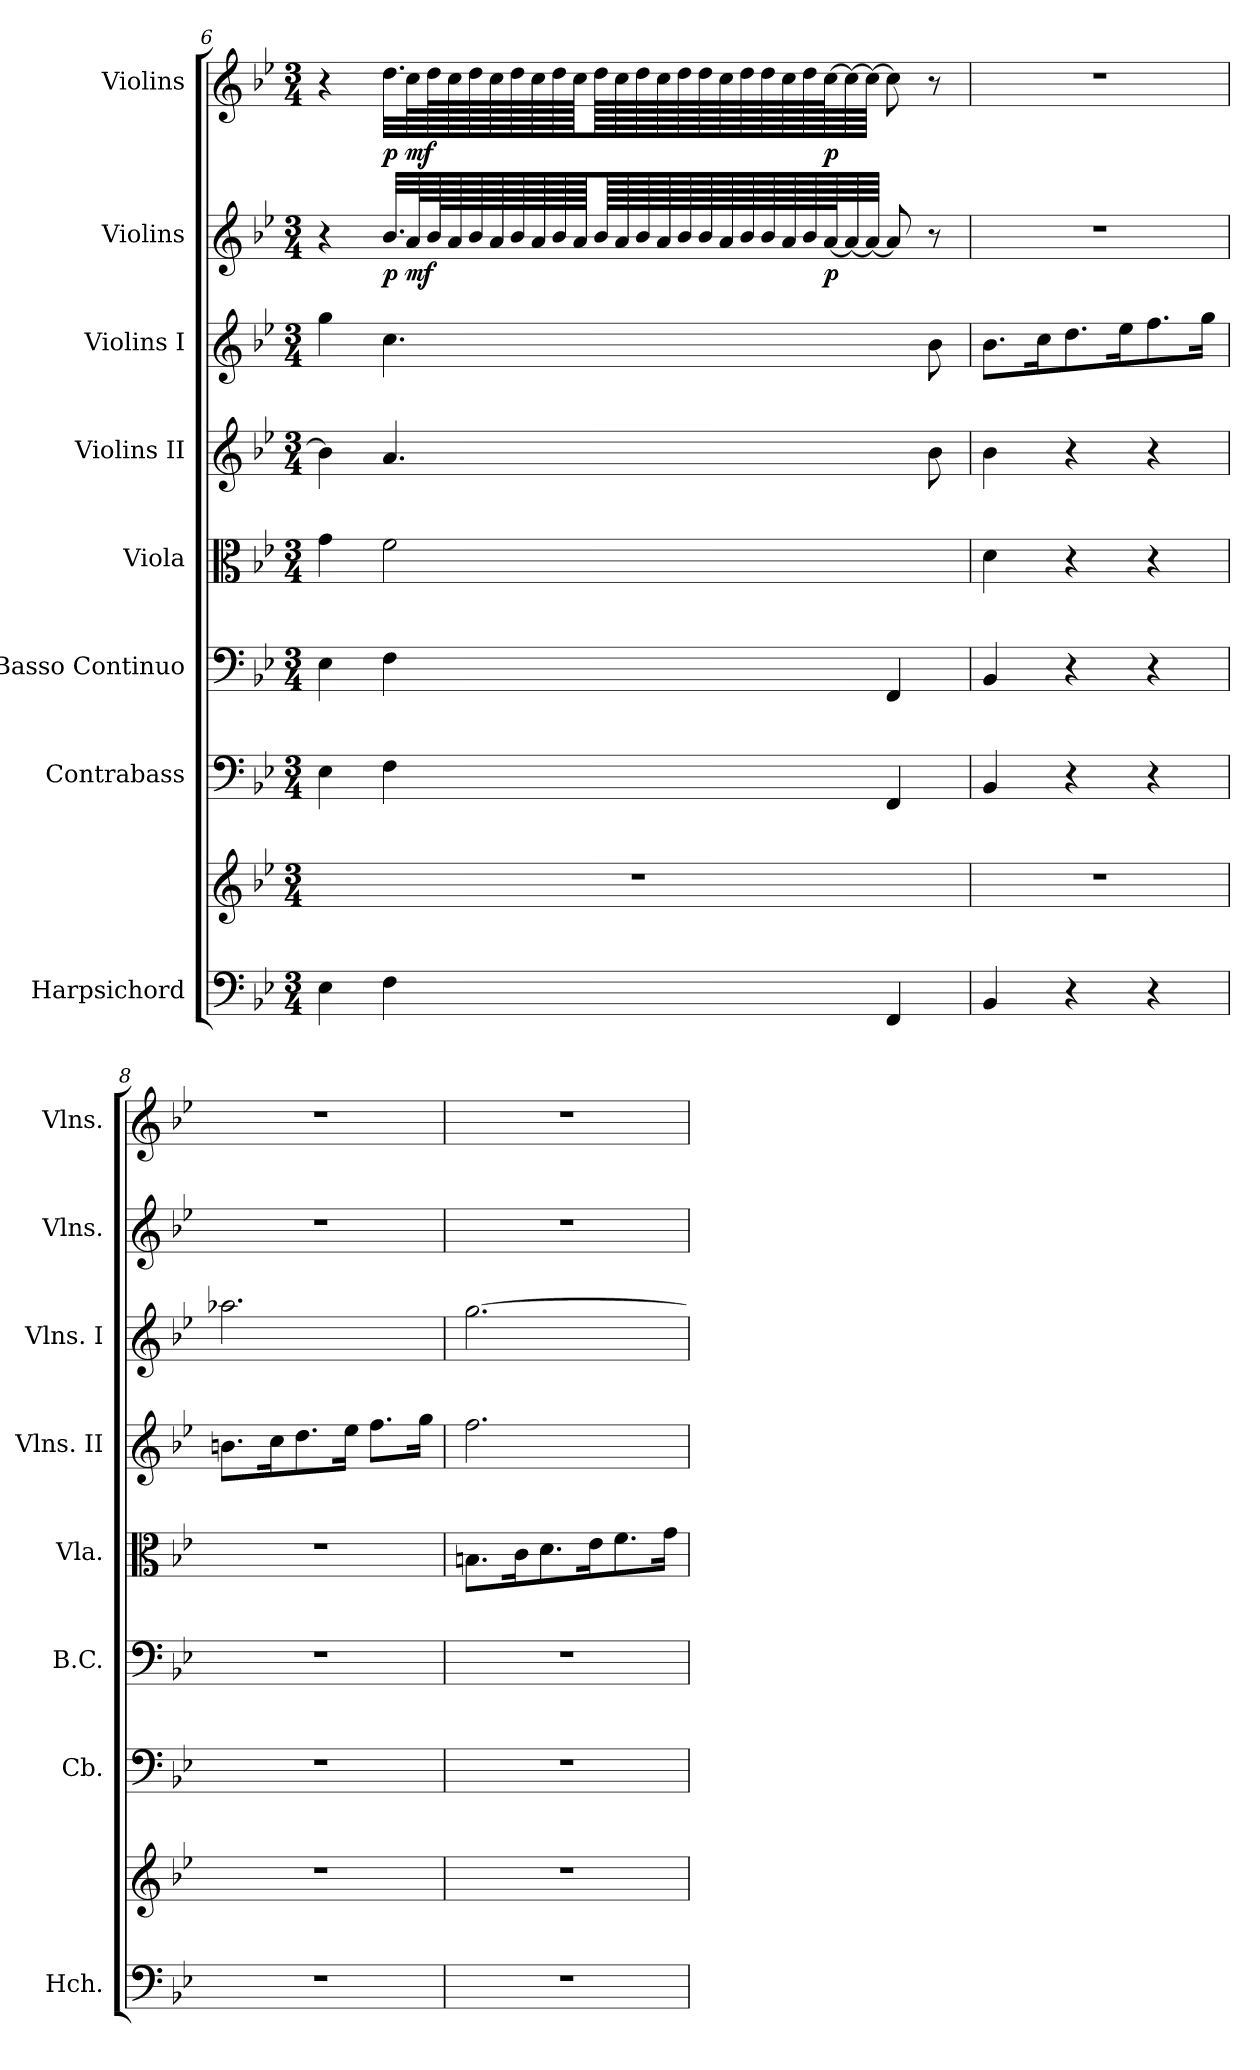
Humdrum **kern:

**kern	**kern	**kern	**kern	**kern	**kern	**kern	**kern	**dynam	**kern	**dynam
*part8	*part8	*part7	*part6	*part5	*part4	*part3	*part2	*part2	*part1	*part1
*staff9	*staff8	*staff7	*staff6	*staff5	*staff4	*staff3	*staff2	*staff2	*staff1	*staff1
*I"Harpsichord	*	*I"Contrabass	*I"Basso Continuo	*I"Viola	*I"Violins II	*I"Violins I	*I"Violins	*	*I"Violins	*
*I'Hch.	*	*I'Cb.	*I'B.C.	*I'Vla.	*I'Vlns. II	*I'Vlns. I	*I'Vlns.	*	*I'Vlns.	*
*clefF4	*clefG2	*clefF4	*clefF4	*clefC3	*clefG2	*clefG2	*clefG2	*	*clefG2	*
*	*	*ITrd7c12	*	*	*	*	*	*	*	*
*k[b-e-]	*k[b-e-]	*k[b-e-]	*k[b-e-]	*k[b-e-]	*k[b-e-]	*k[b-e-]	*k[b-e-]	*	*k[b-e-]	*
*M3/4	*M3/4	*M3/4	*M3/4	*M3/4	*M3/4	*M3/4	*M3/4	*	*M3/4	*
=6	=6	=6	=6	=6	=6	=6	=6	=6	=6	=6
4E-\	2.r	4EE-\	4E-\	4g\	4b-\]	4gg\	4r	.	4r	.
!	!	!	!	!	!	!	!	!LO:DY:b	!	!LO:DY:b
4F\	.	4FF\	4F\	2f\	4.a/	4.cc\	32.b-/LLL	p	32.dd\LLL	p
!	!	!	!	!	!	!	!	!LO:DY:b	!	!LO:DY:b
.	.	.	.	.	.	.	64a/L	mf	64cc\L	mf
.	.	.	.	.	.	.	128b-/L	.	128dd\L	.
.	.	.	.	.	.	.	128a/	.	128cc\	.
.	.	.	.	.	.	.	128b-/	.	128dd\	.
.	.	.	.	.	.	.	128a/	.	128cc\	.
.	.	.	.	.	.	.	128b-/	.	128dd\	.
.	.	.	.	.	.	.	128a/	.	128cc\	.
.	.	.	.	.	.	.	128b-/	.	128dd\	.
.	.	.	.	.	.	.	128a/JJJJ	.	128cc\JJJJ	.
.	.	.	.	.	.	.	128b-/LLLL	.	128dd\LLLL	.
.	.	.	.	.	.	.	128a/	.	128cc\	.
.	.	.	.	.	.	.	128b-/	.	128dd\	.
.	.	.	.	.	.	.	128a/	.	128cc\	.
.	.	.	.	.	.	.	128b-/	.	128dd\	.
.	.	.	.	.	.	.	128b-/	.	128dd\	.
.	.	.	.	.	.	.	128a/	.	128cc\	.
.	.	.	.	.	.	.	128b-/	.	128dd\	.
.	.	.	.	.	.	.	128b-/	.	128dd\	.
.	.	.	.	.	.	.	128a/	.	128cc\	.
.	.	.	.	.	.	.	128b-/	.	128dd\	.
!	!	!	!	!	!	!	!	!LO:DY:b	!	!LO:DY:b
.	.	.	.	.	.	.	[128a/J	p	[128cc\J	p
.	.	.	.	.	.	.	64a/_	.	64cc\_	.
.	.	.	.	.	.	.	64a/JJJJ_	.	64cc\JJJJ_	.
4FF/	.	4FFF/	4FF/	.	.	.	8a/]	.	8cc\]	.
.	.	.	.	.	8b-\	8b-\	8r	.	8r	.
!!LO:LB:g=z
=7	=7	=7	=7	=7	=7	=7	=7	=7	=7	=7
4BB-/	2.r	4BBB-/	4BB-/	4d\	4b-\	8.b-\L	2.r	.	2.r	.
.	.	.	.	.	.	16cc\K	.	.	.	.
4r	.	4r	4r	4r	4r	8.dd\	.	.	.	.
.	.	.	.	.	.	16ee-\K	.	.	.	.
4r	.	4r	4r	4r	4r	8.ff\	.	.	.	.
.	.	.	.	.	.	16gg\Jk	.	.	.	.
=8	=8	=8	=8	=8	=8	=8	=8	=8	=8	=8
2.r	2.r	2.r	2.r	2.r	8.bn\L	2.aa-X\	2.r	.	2.r	.
.	.	.	.	.	16cc\K	.	.	.	.	.
.	.	.	.	.	8.dd\	.	.	.	.	.
.	.	.	.	.	16ee-\Jk	.	.	.	.	.
.	.	.	.	.	8.ff\L	.	.	.	.	.
.	.	.	.	.	16gg\Jk	.	.	.	.	.
=9	=9	=9	=9	=9	=9	=9	=9	=9	=9	=9
2.r	2.r	2.r	2.r	8.Bn\L	2.ff\	[2.gg\	2.r	.	2.r	.
.	.	.	.	16c\K	.	.	.	.	.	.
.	.	.	.	8.d\	.	.	.	.	.	.
.	.	.	.	16e-\K	.	.	.	.	.	.
.	.	.	.	8.f\	.	.	.	.	.	.
.	.	.	.	16g\Jk	.	.	.	.	.	.
=	=	=	=	=	=	=	=	=	=	=
*-	*-	*-	*-	*-	*-	*-	*-	*-	*-	*-
